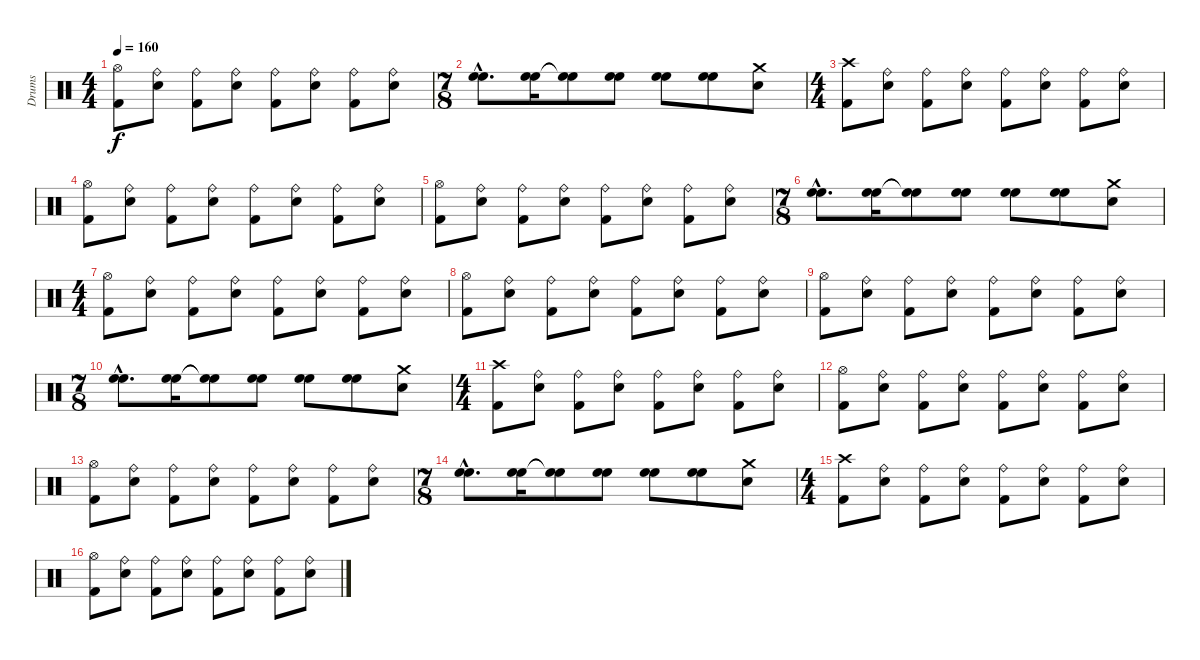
\track ("Drums" "Drums") {instrument percussion}
\staff {score}
\articulation defaults
\ts (4 4)
\tempo 160
\clef neutral
\ks c
("Hi-Hat (open)" "Kick (hit) 2").8{dy f} ("Ride (bell)" "Snare (hit) 2").8 ("Ride (bell)" "Kick (hit) 2").8 ("Ride (bell)" "Snare (hit) 2").8 ("Ride (bell)" "Kick (hit) 2").8 ("Ride (bell)" "Snare (hit) 2").8 ("Ride (bell)" "Kick (hit) 2").8 ("Ride (bell)" "Snare (hit) 2").8 |
\ts (7 8)
("High Floor Tom (hit)"{hac} "High Floor Tom (hit)"{hac}).8{d} ("High Floor Tom (hit)" "High Floor Tom (hit)").16 ("High Floor Tom (hit)"{t} "High Floor Tom (hit)"{t}).8 ("High Floor Tom (hit)" "High Floor Tom (hit)").8 ("High Floor Tom (hit)" "High Floor Tom (hit)").8 ("High Floor Tom (hit)" "High Floor Tom (hit)").8 ("Crash medium (hit)" "Snare (hit) 2").8 |
\ts (4 4)
("Crash high (hit)" "Kick (hit) 2").8 ("Ride (bell)" "Snare (hit) 2").8 ("Ride (bell)" "Kick (hit) 2").8 ("Ride (bell)" "Snare (hit) 2").8 ("Ride (bell)" "Kick (hit) 2").8 ("Ride (bell)" "Snare (hit) 2").8 ("Ride (bell)" "Kick (hit) 2").8 ("Ride (bell)" "Snare (hit) 2").8 |
("Hi-Hat (open)" "Kick (hit) 2").8 ("Ride (bell)" "Snare (hit) 2").8 ("Ride (bell)" "Kick (hit) 2").8 ("Ride (bell)" "Snare (hit) 2").8 ("Ride (bell)" "Kick (hit) 2").8 ("Ride (bell)" "Snare (hit) 2").8 ("Ride (bell)" "Kick (hit) 2").8 ("Ride (bell)" "Snare (hit) 2").8 |
("Hi-Hat (open)" "Kick (hit) 2").8 ("Ride (bell)" "Snare (hit) 2").8 ("Ride (bell)" "Kick (hit) 2").8 ("Ride (bell)" "Snare (hit) 2").8 ("Ride (bell)" "Kick (hit) 2").8 ("Ride (bell)" "Snare (hit) 2").8 ("Ride (bell)" "Kick (hit) 2").8 ("Ride (bell)" "Snare (hit) 2").8 |
\ts (7 8)
("High Floor Tom (hit)"{hac} "High Floor Tom (hit)"{hac}).8{d} ("High Floor Tom (hit)" "High Floor Tom (hit)").16 ("High Floor Tom (hit)"{t} "High Floor Tom (hit)"{t}).8 ("High Floor Tom (hit)" "High Floor Tom (hit)").8 ("High Floor Tom (hit)" "High Floor Tom (hit)").8 ("High Floor Tom (hit)" "High Floor Tom (hit)").8 ("Crash medium (hit)" "Snare (hit) 2").8 |
\ts (4 4)
("Hi-Hat (open)" "Kick (hit) 2").8 ("Ride (bell)" "Snare (hit) 2").8 ("Ride (bell)" "Kick (hit) 2").8 ("Ride (bell)" "Snare (hit) 2").8 ("Ride (bell)" "Kick (hit) 2").8 ("Ride (bell)" "Snare (hit) 2").8 ("Ride (bell)" "Kick (hit) 2").8 ("Ride (bell)" "Snare (hit) 2").8 |
("Hi-Hat (open)" "Kick (hit) 2").8 ("Ride (bell)" "Snare (hit) 2").8 ("Ride (bell)" "Kick (hit) 2").8 ("Ride (bell)" "Snare (hit) 2").8 ("Ride (bell)" "Kick (hit) 2").8 ("Ride (bell)" "Snare (hit) 2").8 ("Ride (bell)" "Kick (hit) 2").8 ("Ride (bell)" "Snare (hit) 2").8 |
("Hi-Hat (open)" "Kick (hit) 2").8 ("Ride (bell)" "Snare (hit) 2").8 ("Ride (bell)" "Kick (hit) 2").8 ("Ride (bell)" "Snare (hit) 2").8 ("Ride (bell)" "Kick (hit) 2").8 ("Ride (bell)" "Snare (hit) 2").8 ("Ride (bell)" "Kick (hit) 2").8 ("Ride (bell)" "Snare (hit) 2").8 |
\ts (7 8)
("High Floor Tom (hit)"{hac} "High Floor Tom (hit)"{hac}).8{d} ("High Floor Tom (hit)" "High Floor Tom (hit)").16 ("High Floor Tom (hit)"{t} "High Floor Tom (hit)"{t}).8 ("High Floor Tom (hit)" "High Floor Tom (hit)").8 ("High Floor Tom (hit)" "High Floor Tom (hit)").8 ("High Floor Tom (hit)" "High Floor Tom (hit)").8 ("Crash medium (hit)" "Snare (hit) 2").8 |
\ts (4 4)
("Crash high (hit)" "Kick (hit) 2").8 ("Ride (bell)" "Snare (hit) 2").8 ("Ride (bell)" "Kick (hit) 2").8 ("Ride (bell)" "Snare (hit) 2").8 ("Ride (bell)" "Kick (hit) 2").8 ("Ride (bell)" "Snare (hit) 2").8 ("Ride (bell)" "Kick (hit) 2").8 ("Ride (bell)" "Snare (hit) 2").8 |
("Hi-Hat (open)" "Kick (hit) 2").8 ("Ride (bell)" "Snare (hit) 2").8 ("Ride (bell)" "Kick (hit) 2").8 ("Ride (bell)" "Snare (hit) 2").8 ("Ride (bell)" "Kick (hit) 2").8 ("Ride (bell)" "Snare (hit) 2").8 ("Ride (bell)" "Kick (hit) 2").8 ("Ride (bell)" "Snare (hit) 2").8 |
("Hi-Hat (open)" "Kick (hit) 2").8 ("Ride (bell)" "Snare (hit) 2").8 ("Ride (bell)" "Kick (hit) 2").8 ("Ride (bell)" "Snare (hit) 2").8 ("Ride (bell)" "Kick (hit) 2").8 ("Ride (bell)" "Snare (hit) 2").8 ("Ride (bell)" "Kick (hit) 2").8 ("Ride (bell)" "Snare (hit) 2").8 |
\ts (7 8)
("High Floor Tom (hit)"{hac} "High Floor Tom (hit)"{hac}).8{d} ("High Floor Tom (hit)" "High Floor Tom (hit)").16 ("High Floor Tom (hit)"{t} "High Floor Tom (hit)"{t}).8 ("High Floor Tom (hit)" "High Floor Tom (hit)").8 ("High Floor Tom (hit)" "High Floor Tom (hit)").8 ("High Floor Tom (hit)" "High Floor Tom (hit)").8 ("Crash medium (hit)" "Snare (hit) 2").8 |
\ts (4 4)
("Crash high (hit)" "Kick (hit) 2").8 ("Ride (bell)" "Snare (hit) 2").8 ("Ride (bell)" "Kick (hit) 2").8 ("Ride (bell)" "Snare (hit) 2").8 ("Ride (bell)" "Kick (hit) 2").8 ("Ride (bell)" "Snare (hit) 2").8 ("Ride (bell)" "Kick (hit) 2").8 ("Ride (bell)" "Snare (hit) 2").8 |
("Hi-Hat (open)" "Kick (hit) 2").8 ("Ride (bell)" "Snare (hit) 2").8 ("Ride (bell)" "Kick (hit) 2").8 ("Ride (bell)" "Snare (hit) 2").8 ("Ride (bell)" "Kick (hit) 2").8 ("Ride (bell)" "Snare (hit) 2").8 ("Ride (bell)" "Kick (hit) 2").8 ("Ride (bell)" "Snare (hit) 2").8
